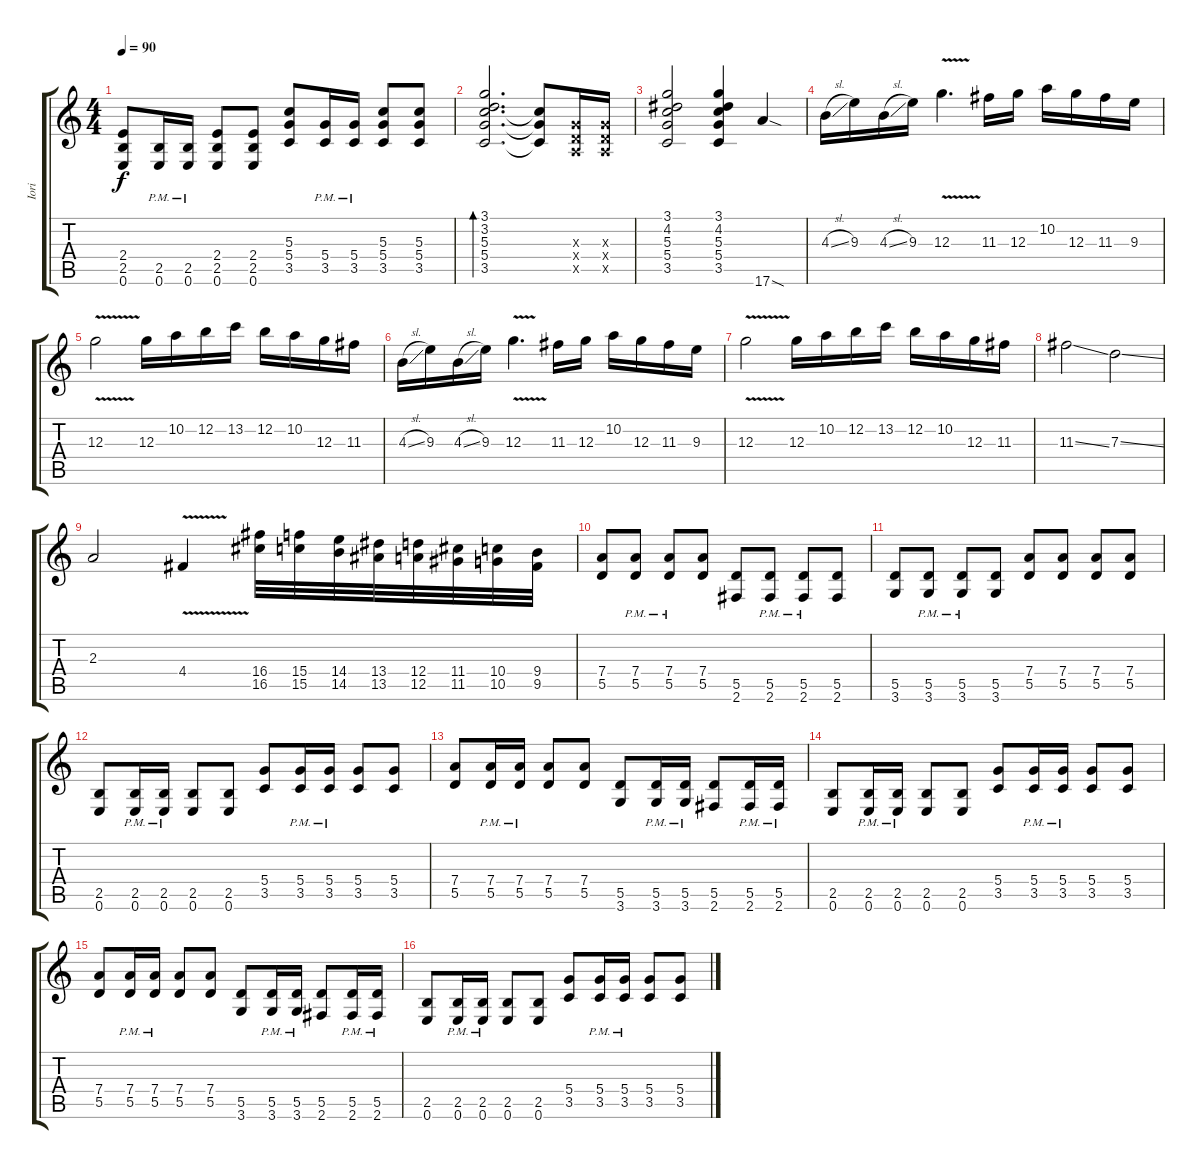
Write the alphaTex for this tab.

\track ("Iori" "Iori") {instrument distortionguitar}
\staff {score tabs}
\tuning (E4 B3 G3 D3 A2 E2) {hide}
\ts (4 4)
\tempo 90
\clef g2
\ks c
(2.4 2.5 0.6).8{dy f} (2.5{pm} 0.6{pm}).16 (2.5{pm} 0.6{pm}).16 (2.4 2.5 0.6).8 (2.4 2.5 0.6).8 (5.3 5.4 3.5).8 (5.4{pm} 3.5{pm}).16 (5.4{pm} 3.5{pm}).16 (5.3 5.4 3.5).8 (5.3 5.4 3.5).8 |
(3.1 3.2 5.3 5.4 3.5).2{d bd 120} (5.3{t} 5.4{t} 3.5{t}).8 (0.3{x} 0.4{x} 0.5{x}).16 (0.3{x} 0.4{x} 0.5{x}).16 |
(3.1 4.2 5.3 5.4 3.5).2 (3.1 4.2 5.3 5.4 3.5).4 17.6{sod}.4 |
4.3{sl}.16{volume 16 balance 0} 9.3.16 4.3{sl}.16 9.3.16 12.3{v}.4{d} 11.3.16 12.3.16 10.2.16 12.3.16 11.3.16 9.3.16 |
12.3{v}.2 12.3.16 10.2.16 12.2.16 13.2.16 12.2.16 10.2.16 12.3.16 11.3.16 |
4.3{sl}.16 9.3.16 4.3{sl}.16 9.3.16 12.3{v}.4{d} 11.3.16 12.3.16 10.2.16 12.3.16 11.3.16 9.3.16 |
12.3{v}.2 12.3.16 10.2.16 12.2.16 13.2.16 12.2.16 10.2.16 12.3.16 11.3.16 |
11.3{ss}.2 7.3{ss}.2 |
2.3.2 4.4{v}.4 (16.4 16.5).32{volume 16 balance 8} (15.4 15.5).32 (14.4 14.5).32 (13.4 13.5).32 (12.4 12.5).32 (11.4 11.5).32 (10.4 10.5).32 (9.4 9.5).32 |
(7.4 5.5).8 (7.4{pm} 5.5{pm}).8 (7.4{pm} 5.5{pm}).8 (7.4 5.5).8 (5.5 2.6).8 (5.5{pm} 2.6{pm}).8 (5.5{pm} 2.6{pm}).8 (5.5 2.6).8 |
(5.5 3.6).8 (5.5{pm} 3.6{pm}).8 (5.5{pm} 3.6{pm}).8 (5.5 3.6).8 (7.4 5.5).8 (7.4 5.5).8 (7.4 5.5).8 (7.4 5.5).8 |
(2.5 0.6).8 (2.5{pm} 0.6{pm}).16 (2.5{pm} 0.6{pm}).16 (2.5 0.6).8 (2.5 0.6).8 (5.4 3.5).8 (5.4{pm} 3.5{pm}).16 (5.4{pm} 3.5{pm}).16 (5.4 3.5).8 (5.4 3.5).8 |
(7.4 5.5).8 (7.4{pm} 5.5{pm}).16 (7.4{pm} 5.5{pm}).16 (7.4 5.5).8 (7.4 5.5).8 (5.5 3.6).8 (5.5{pm} 3.6{pm}).16 (5.5{pm} 3.6{pm}).16 (5.5 2.6).8 (5.5{pm} 2.6{pm}).16 (5.5{pm} 2.6{pm}).16 |
(2.5 0.6).8 (2.5{pm} 0.6{pm}).16 (2.5{pm} 0.6{pm}).16 (2.5 0.6).8 (2.5 0.6).8 (5.4 3.5).8 (5.4{pm} 3.5{pm}).16 (5.4{pm} 3.5{pm}).16 (5.4 3.5).8 (5.4 3.5).8 |
(7.4 5.5).8 (7.4{pm} 5.5{pm}).16 (7.4{pm} 5.5{pm}).16 (7.4 5.5).8 (7.4 5.5).8 (5.5 3.6).8 (5.5{pm} 3.6{pm}).16 (5.5{pm} 3.6{pm}).16 (5.5 2.6).8 (5.5{pm} 2.6{pm}).16 (5.5{pm} 2.6{pm}).16 |
(2.5 0.6).8 (2.5{pm} 0.6{pm}).16 (2.5{pm} 0.6{pm}).16 (2.5 0.6).8 (2.5 0.6).8 (5.4 3.5).8 (5.4{pm} 3.5{pm}).16 (5.4{pm} 3.5{pm}).16 (5.4 3.5).8 (5.4 3.5).8
